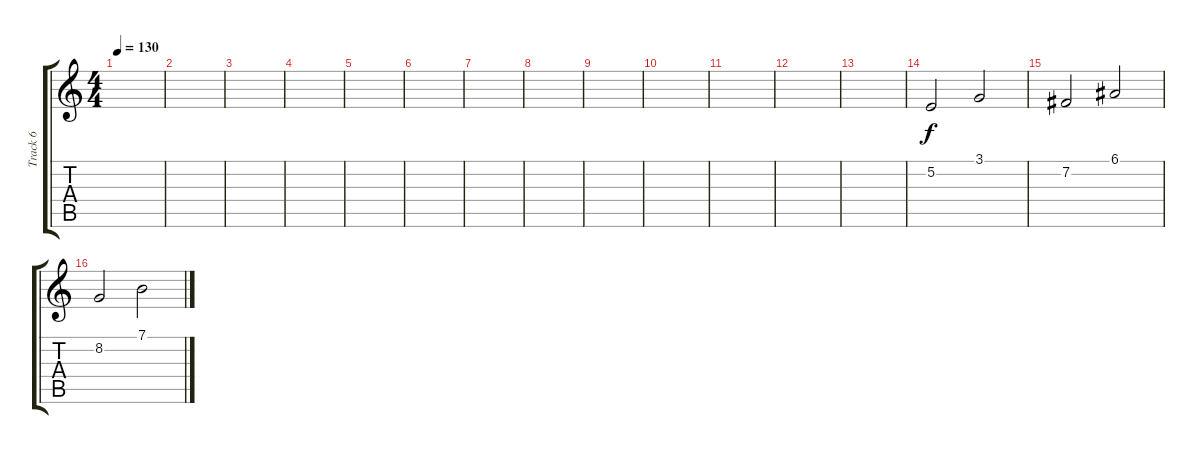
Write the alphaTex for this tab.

\track ("Track 6" "Track 6") {instrument tuba}
\staff {score tabs}
\tuning (E4 B3 G3 D3 A2 E2) {hide}
\ts (4 4)
\tempo 130
\clef g2
\ks c
|
|
|
|
|
|
|
|
|
|
|
|
|
5.2.2 3.1.2 |
7.2.2 6.1.2 |
8.2.2 7.1.2
